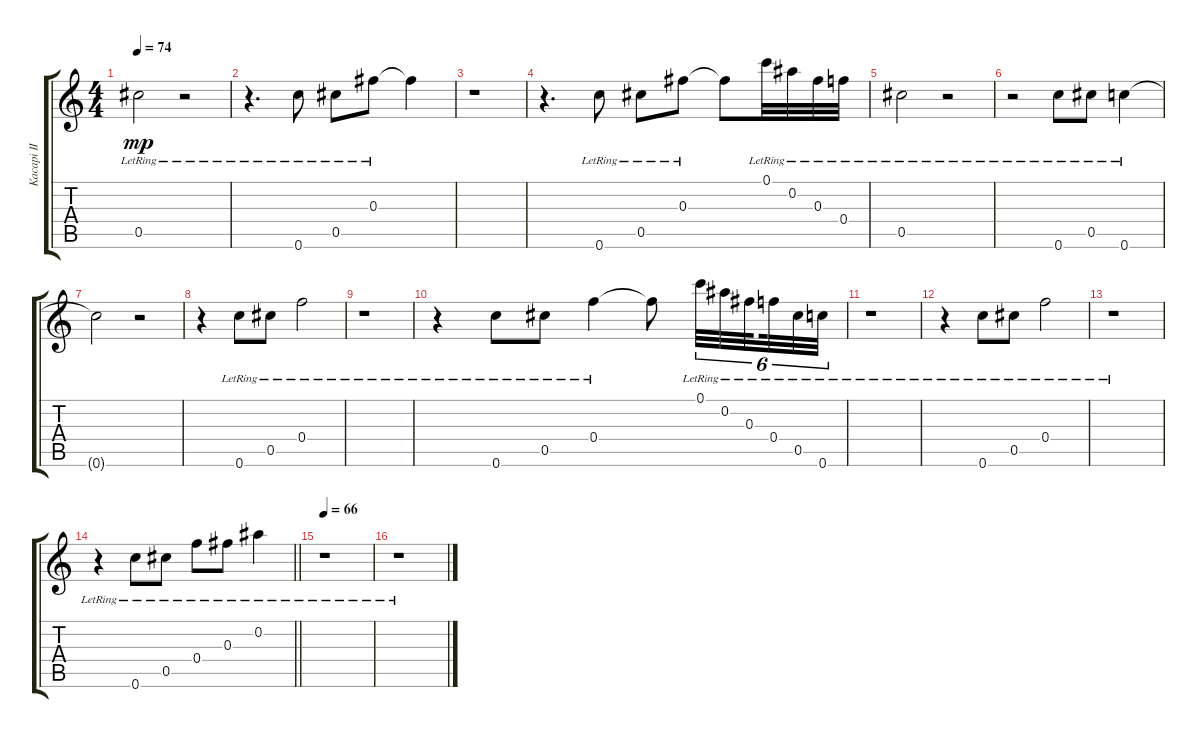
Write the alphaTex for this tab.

\track ("Kacapi II" "Kacapi II") {instrument koto}
\staff {score tabs}
\tuning (C6 Bb5 Gb5 F5 Db5 C5) {hide}
\ts (4 4)
\tempo 74
\clef g2
\ks c
0.5{lr}.2{dy mp} r.2 |
r.4{d} 0.6{lr}.8 0.5{lr}.8 0.3{lr}.8 0.3{t}.4 |
r.1 |
r.4{d} 0.6{lr}.8 0.5{lr}.8 0.3{lr}.8 0.3{t}.8 0.1{lr}.32 0.2{lr}.32 0.3{lr}.32 0.4{lr}.32 |
0.5{lr}.2 r.2 |
r.2 0.6{lr}.8 0.5{lr}.8 0.6{lr}.4 |
0.6{t}.2 r.2 |
r.4 0.6{lr}.8 0.5{lr}.8 0.4{lr}.2 |
r.1 |
r.4 0.6{lr}.8 0.5{lr}.8 0.4{lr}.4 0.4{t}.8 0.1{lr}.32{tu (6 4)} 0.2{lr}.32{tu (6 4)} 0.3{lr}.32{tu (6 4) beam splitsecondary} 0.4{lr}.32{tu (6 4)} 0.5{lr}.32{tu (6 4)} 0.6{lr}.32{tu (6 4)} |
r.1 |
r.4 0.6{lr}.8 0.5{lr}.8 0.4{lr}.2 |
r.1 |
\barLineRight lightlight
r.4 0.6{lr}.8 0.5{lr}.8 0.4{lr}.8 0.3{lr}.8 0.2{lr}.4 |
\section ("" "")
\tempo 66
r.1 |
r.1
